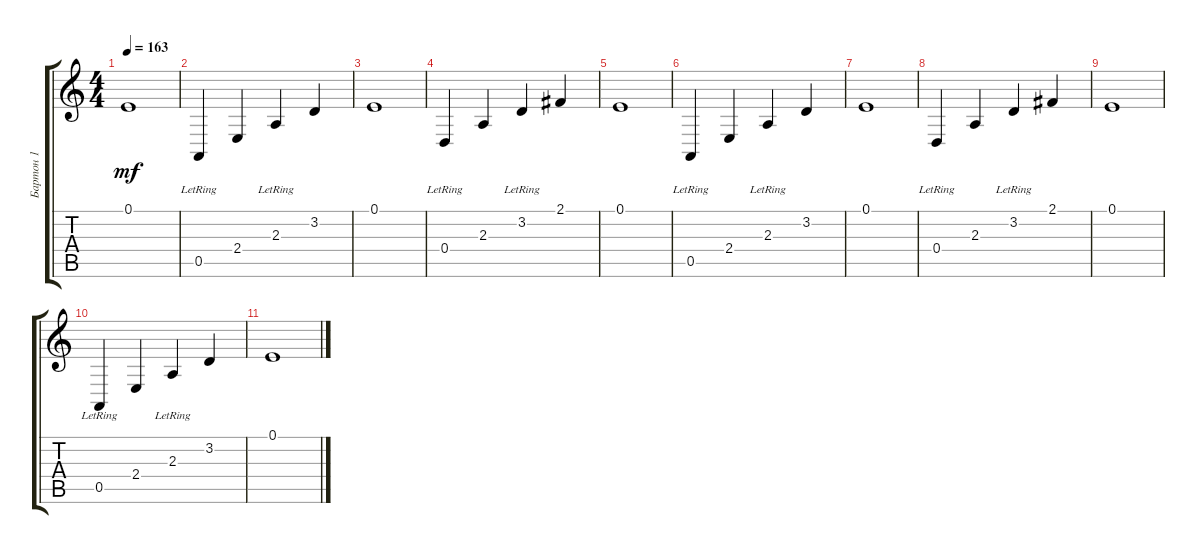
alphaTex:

\track ("Бартон 1" "Бартон 1") {instrument pad8sweep}
\staff {score tabs}
\tuning (E4 B3 G3 D3 A2 E2) {hide}
\ts (4 4)
\tempo 163
\clef g2
\ks c
0.1.1{dy mf} |
0.5{lr}.4{instrument pad8sweep} 2.4.4 2.3{lr}.4 3.2.4 |
0.1.1 |
0.4{lr}.4 2.3.4 3.2{lr}.4 2.1.4 |
0.1.1 |
0.5{lr}.4{instrument pad8sweep} 2.4.4 2.3{lr}.4 3.2.4 |
0.1.1 |
0.4{lr}.4 2.3.4 3.2{lr}.4 2.1.4 |
0.1.1 |
0.5{lr}.4{instrument pad8sweep} 2.4.4 2.3{lr}.4 3.2.4 |
0.1.1
